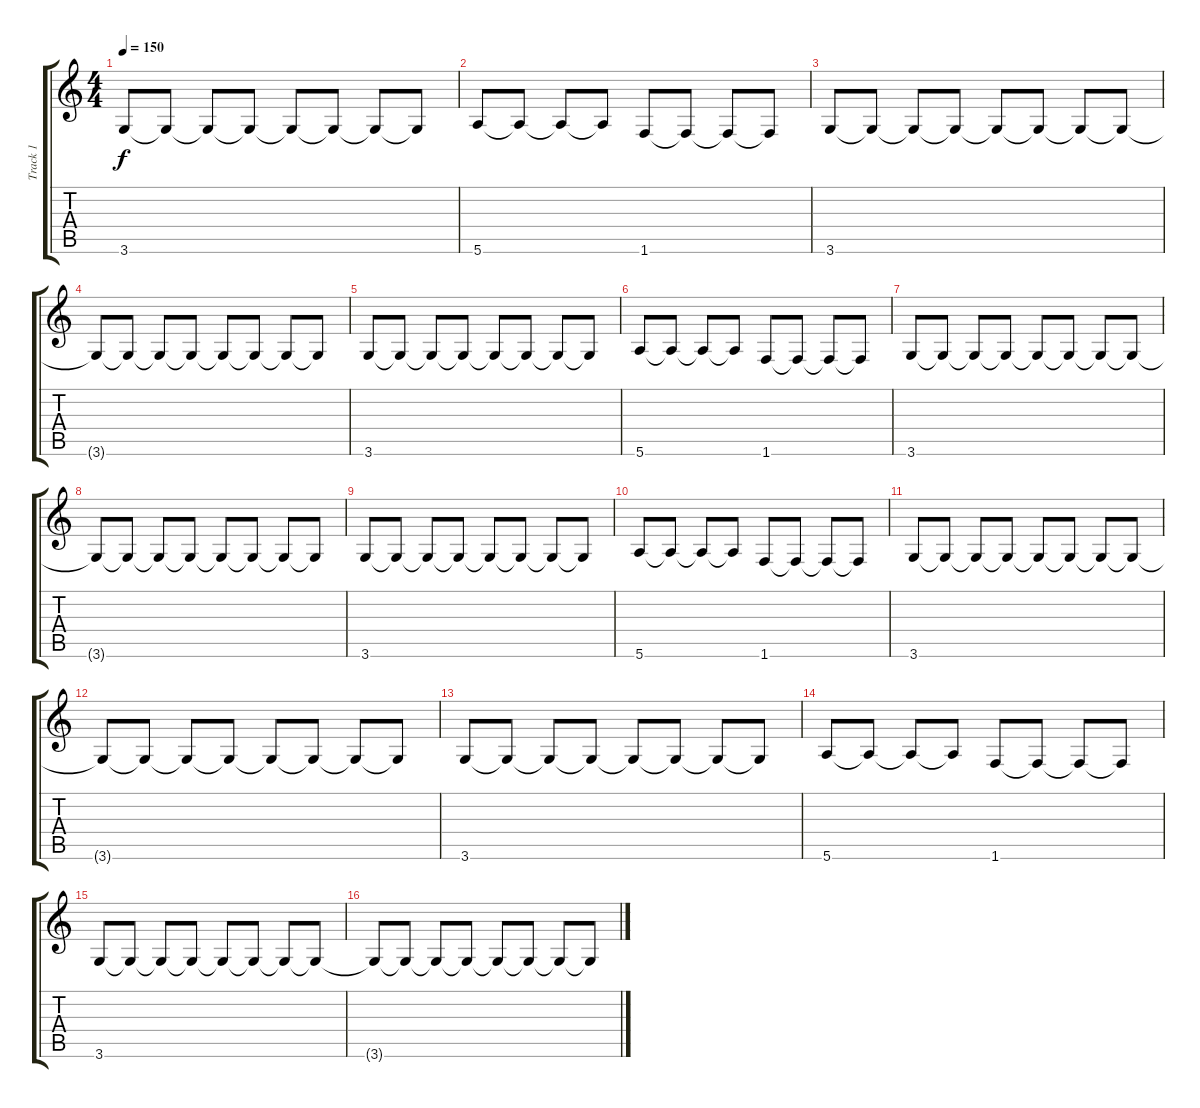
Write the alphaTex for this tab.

\track ("Track 1" "Track 1") {instrument distortionguitar}
\staff {score tabs}
\tuning (E4 B3 G3 D3 A2 E2) {hide}
\ts (4 4)
\tempo 150
\clef g2
\ks c
3.6.8{dy f} 3.6{t}.8 3.6{t}.8 3.6{t}.8 3.6{t}.8 3.6{t}.8 3.6{t}.8 3.6{t}.8 |
5.6.8 5.6{t}.8 5.6{t}.8 5.6{t}.8 1.6.8 1.6{t}.8 1.6{t}.8 1.6{t}.8 |
3.6.8 3.6{t}.8 3.6{t}.8 3.6{t}.8 3.6{t}.8 3.6{t}.8 3.6{t}.8 3.6{t}.8 |
3.6{t}.8 3.6{t}.8 3.6{t}.8 3.6{t}.8 3.6{t}.8 3.6{t}.8 3.6{t}.8 3.6{t}.8 |
3.6.8 3.6{t}.8 3.6{t}.8 3.6{t}.8 3.6{t}.8 3.6{t}.8 3.6{t}.8 3.6{t}.8 |
5.6.8 5.6{t}.8 5.6{t}.8 5.6{t}.8 1.6.8 1.6{t}.8 1.6{t}.8 1.6{t}.8 |
3.6.8 3.6{t}.8 3.6{t}.8 3.6{t}.8 3.6{t}.8 3.6{t}.8 3.6{t}.8 3.6{t}.8 |
3.6{t}.8 3.6{t}.8 3.6{t}.8 3.6{t}.8 3.6{t}.8 3.6{t}.8 3.6{t}.8 3.6{t}.8 |
3.6.8 3.6{t}.8 3.6{t}.8 3.6{t}.8 3.6{t}.8 3.6{t}.8 3.6{t}.8 3.6{t}.8 |
5.6.8 5.6{t}.8 5.6{t}.8 5.6{t}.8 1.6.8 1.6{t}.8 1.6{t}.8 1.6{t}.8 |
3.6.8 3.6{t}.8 3.6{t}.8 3.6{t}.8 3.6{t}.8 3.6{t}.8 3.6{t}.8 3.6{t}.8 |
3.6{t}.8 3.6{t}.8 3.6{t}.8 3.6{t}.8 3.6{t}.8 3.6{t}.8 3.6{t}.8 3.6{t}.8 |
3.6.8 3.6{t}.8 3.6{t}.8 3.6{t}.8 3.6{t}.8 3.6{t}.8 3.6{t}.8 3.6{t}.8 |
5.6.8 5.6{t}.8 5.6{t}.8 5.6{t}.8 1.6.8 1.6{t}.8 1.6{t}.8 1.6{t}.8 |
3.6.8 3.6{t}.8 3.6{t}.8 3.6{t}.8 3.6{t}.8 3.6{t}.8 3.6{t}.8 3.6{t}.8 |
3.6{t}.8 3.6{t}.8 3.6{t}.8 3.6{t}.8 3.6{t}.8 3.6{t}.8 3.6{t}.8 3.6{t}.8
